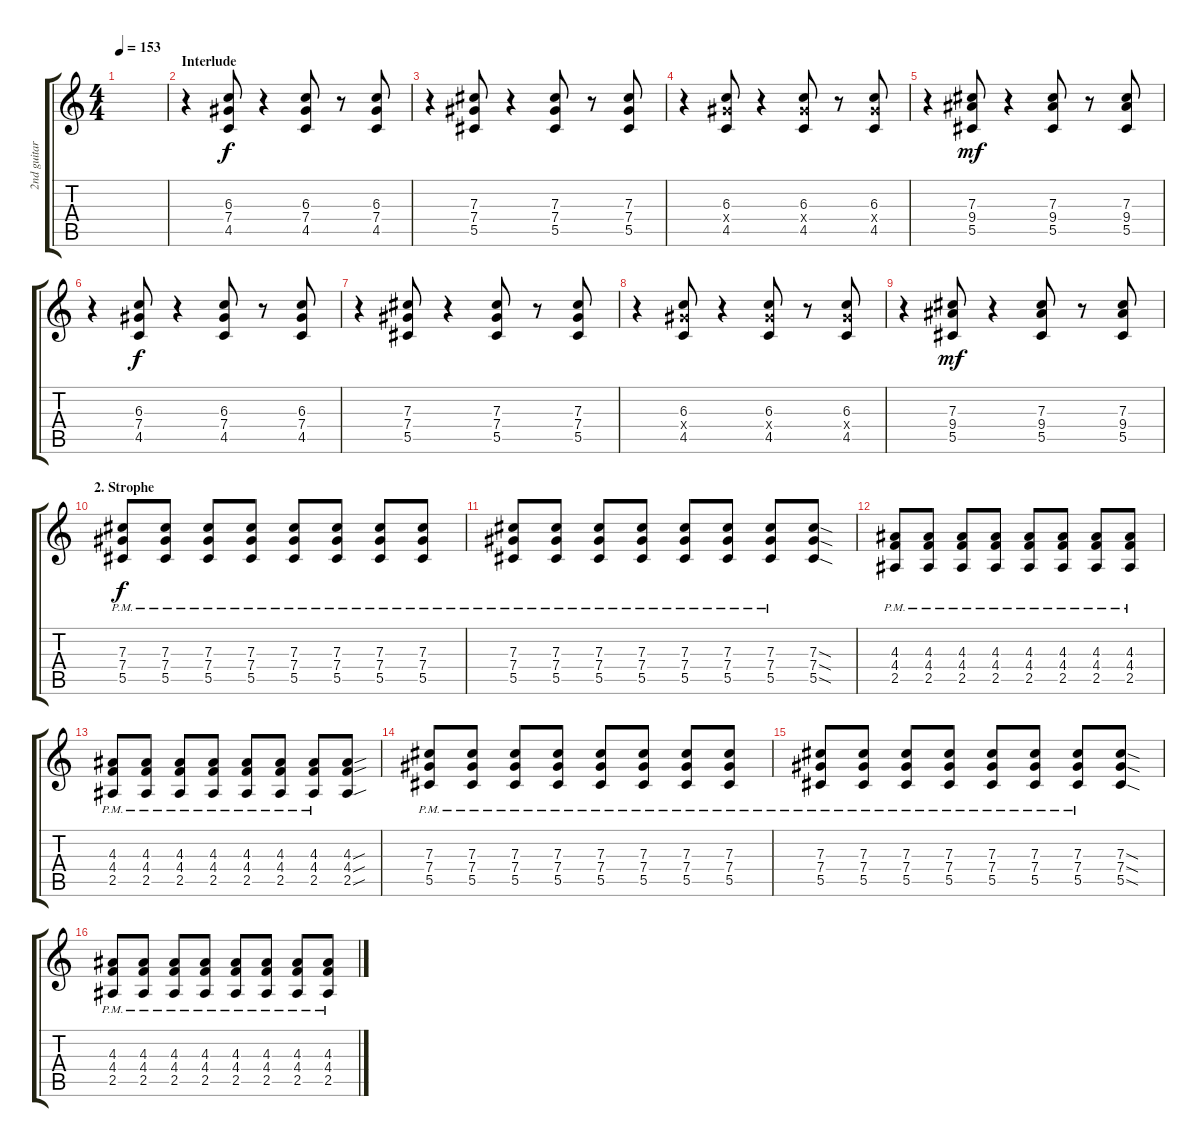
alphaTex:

\track ("2nd guitar" "2nd guitar") {instrument distortionguitar}
\staff {score tabs}
\tuning (Eb4 Bb3 Gb3 Db3 Ab2 Eb2) {hide}
\ts (4 4)
\tempo 153
\clef g2
\ks c
|
\section ("" "Interlude")
r.4 (6.3 7.4 4.5).8{volume 10} r.4 (6.3 7.4 4.5).8 r.8 (6.3 7.4 4.5).8 |
r.4 (7.3 7.4 5.5).8 r.4 (7.3 7.4 5.5).8 r.8 (7.3 7.4 5.5).8 |
r.4 (6.3 7.4{x} 4.5).8 r.4 (6.3 7.4{x} 4.5).8 r.8 (6.3 7.4{x} 4.5).8 |
r.4 (7.3 9.4 5.5).8{dy mf} r.4 (7.3 9.4 5.5).8 r.8 (7.3 9.4 5.5).8 |
r.4 (6.3 7.4 4.5).8{dy f} r.4 (6.3 7.4 4.5).8 r.8 (6.3 7.4 4.5).8 |
r.4 (7.3 7.4 5.5).8 r.4 (7.3 7.4 5.5).8 r.8 (7.3 7.4 5.5).8 |
r.4 (6.3 7.4{x} 4.5).8 r.4 (6.3 7.4{x} 4.5).8 r.8 (6.3 7.4{x} 4.5).8 |
r.4 (7.3 9.4 5.5).8{dy mf} r.4 (7.3 9.4 5.5).8 r.8 (7.3 9.4 5.5).8 |
\section ("" "2. Strophe")
(7.3{pm} 7.4{pm} 5.5{pm}).8{dy f volume 6} (7.3{pm} 7.4{pm} 5.5{pm}).8 (7.3{pm} 7.4{pm} 5.5{pm}).8 (7.3{pm} 7.4{pm} 5.5{pm}).8 (7.3{pm} 7.4{pm} 5.5{pm}).8 (7.3{pm} 7.4{pm} 5.5{pm}).8 (7.3{pm} 7.4{pm} 5.5{pm}).8 (7.3{pm} 7.4{pm} 5.5{pm}).8 |
(7.3{pm} 7.4{pm} 5.5{pm}).8 (7.3{pm} 7.4{pm} 5.5{pm}).8 (7.3{pm} 7.4{pm} 5.5{pm}).8 (7.3{pm} 7.4{pm} 5.5{pm}).8 (7.3{pm} 7.4{pm} 5.5{pm}).8 (7.3{pm} 7.4{pm} 5.5{pm}).8 (7.3{pm} 7.4{pm} 5.5{pm}).8 (7.3{sod} 7.4{sod} 5.5{sod}).8 |
(4.3{pm} 4.4{pm} 2.5{pm}).8 (4.3{pm} 4.4{pm} 2.5{pm}).8 (4.3{pm} 4.4{pm} 2.5{pm}).8 (4.3{pm} 4.4{pm} 2.5{pm}).8 (4.3{pm} 4.4{pm} 2.5{pm}).8 (4.3{pm} 4.4{pm} 2.5{pm}).8 (4.3{pm} 4.4{pm} 2.5{pm}).8 (4.3{pm} 4.4{pm} 2.5{pm}).8 |
(4.3{pm} 4.4{pm} 2.5{pm}).8 (4.3{pm} 4.4{pm} 2.5{pm}).8 (4.3{pm} 4.4{pm} 2.5{pm}).8 (4.3{pm} 4.4{pm} 2.5{pm}).8 (4.3{pm} 4.4{pm} 2.5{pm}).8 (4.3{pm} 4.4{pm} 2.5{pm}).8 (4.3{pm} 4.4{pm} 2.5{pm}).8 (4.3{sou} 4.4{sou} 2.5{sou}).8 |
(7.3{pm} 7.4{pm} 5.5{pm}).8 (7.3{pm} 7.4{pm} 5.5{pm}).8 (7.3{pm} 7.4{pm} 5.5{pm}).8 (7.3{pm} 7.4{pm} 5.5{pm}).8 (7.3{pm} 7.4{pm} 5.5{pm}).8 (7.3{pm} 7.4{pm} 5.5{pm}).8 (7.3{pm} 7.4{pm} 5.5{pm}).8 (7.3{pm} 7.4{pm} 5.5{pm}).8 |
(7.3{pm} 7.4{pm} 5.5{pm}).8 (7.3{pm} 7.4{pm} 5.5{pm}).8 (7.3{pm} 7.4{pm} 5.5{pm}).8 (7.3{pm} 7.4{pm} 5.5{pm}).8 (7.3{pm} 7.4{pm} 5.5{pm}).8 (7.3{pm} 7.4{pm} 5.5{pm}).8 (7.3{pm} 7.4{pm} 5.5{pm}).8 (7.3{sod} 7.4{sod} 5.5{sod}).8 |
(4.3{pm} 4.4{pm} 2.5{pm}).8 (4.3{pm} 4.4{pm} 2.5{pm}).8 (4.3{pm} 4.4{pm} 2.5{pm}).8 (4.3{pm} 4.4{pm} 2.5{pm}).8 (4.3{pm} 4.4{pm} 2.5{pm}).8 (4.3{pm} 4.4{pm} 2.5{pm}).8 (4.3{pm} 4.4{pm} 2.5{pm}).8 (4.3{pm} 4.4{pm} 2.5{pm}).8
